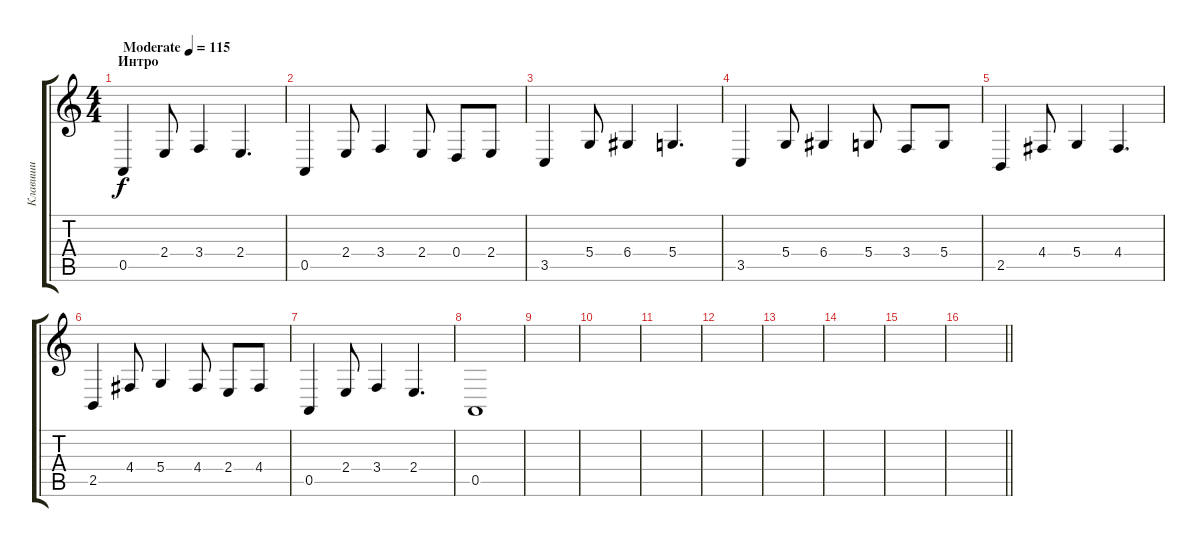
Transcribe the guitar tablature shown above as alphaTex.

\track ("Клавиши" "Клавиши") {instrument electricgrandpiano}
\staff {score tabs}
\tuning (E4 B3 G3 D3 A2 E2) {hide}
\ts (4 4)
\section ("" "Интро")
\tempo (115 "Moderate")
\clef g2
\ks c
0.5.4{dy f instrument electricgrandpiano} 2.4.8 3.4.4 2.4.4{d} |
0.5.4 2.4.8 3.4.4 2.4.8 0.4.8 2.4.8 |
3.5.4 5.4.8 6.4.4 5.4.4{d} |
3.5.4 5.4.8 6.4.4 5.4.8 3.4.8 5.4.8 |
2.5.4 4.4.8 5.4.4 4.4.4{d} |
2.5.4 4.4.8 5.4.4 4.4.8 2.4.8 4.4.8 |
0.5.4 2.4.8 3.4.4 2.4.4{d} |
0.5.1 |
|
|
|
|
|
|
|
\barLineRight lightlight
